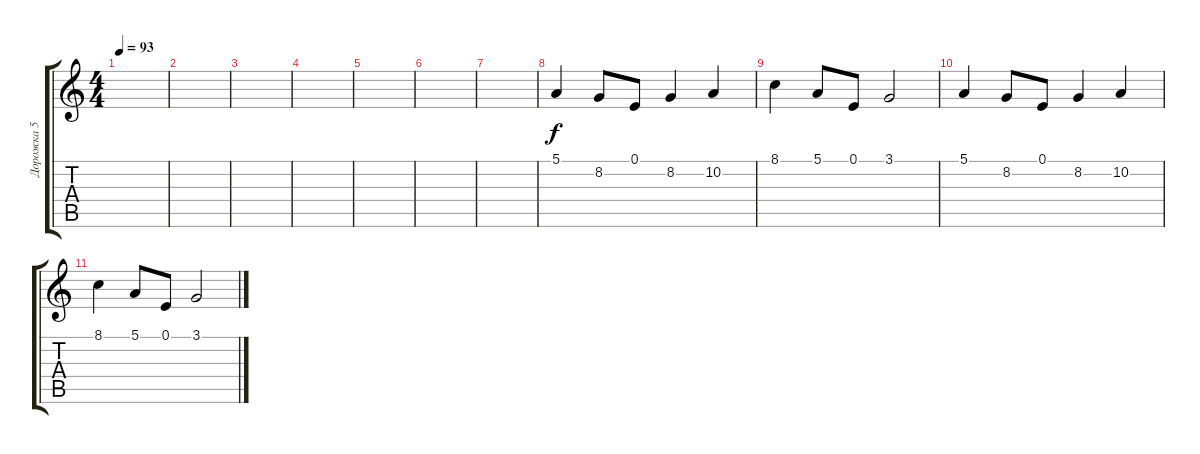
\track ("Дорожка 5" "Дорожка 5") {instrument lead2sawtooth}
\staff {score tabs}
\tuning (E4 B3 G3 D3 A2 E2) {hide}
\ts (4 4)
\tempo 93
\clef g2
\ks c
|
|
|
|
|
|
|
5.1.4 8.2.8 0.1.8 8.2.4 10.2.4 |
8.1.4 5.1.8 0.1.8 3.1.2 |
5.1.4 8.2.8 0.1.8 8.2.4 10.2.4 |
8.1.4 5.1.8 0.1.8 3.1.2
